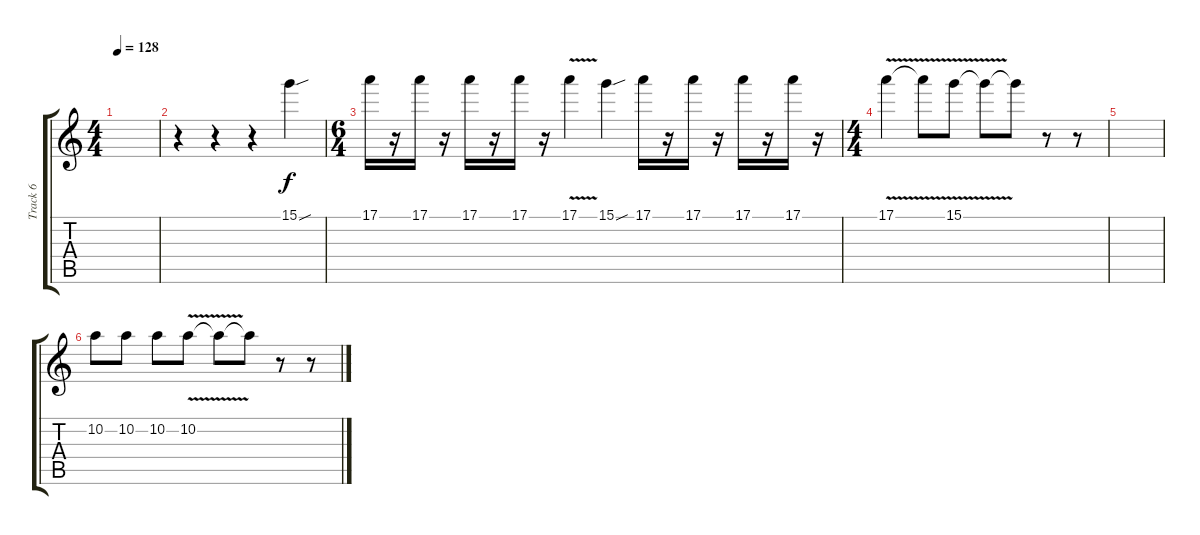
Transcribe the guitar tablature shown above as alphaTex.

\track ("Track 6" "Track 6") {instrument distortionguitar}
\staff {score tabs}
\tuning (E4 B3 G3 D3 A2 E2) {hide}
\ts (4 4)
\tempo 128
\clef g2
\ks c
|
r.4 r.4 r.4 15.1{sou}.4 |
\ts (6 4)
17.1.16 r.16 17.1.16 r.16 17.1.16 r.16 17.1.16 r.16 17.1{v}.4 15.1{sou}.4 17.1.16 r.16 17.1.16 r.16 17.1.16 r.16 17.1.16 r.16 |
\ts (4 4)
17.1{v}.4 17.1{t}.8 15.1{v}.8 15.1{t}.8 15.1{t}.8 r.8 r.8 |
|
10.2.8 10.2.8 10.2.8 10.2{v}.8 10.2{t}.8 10.2{t}.8 r.8 r.8
